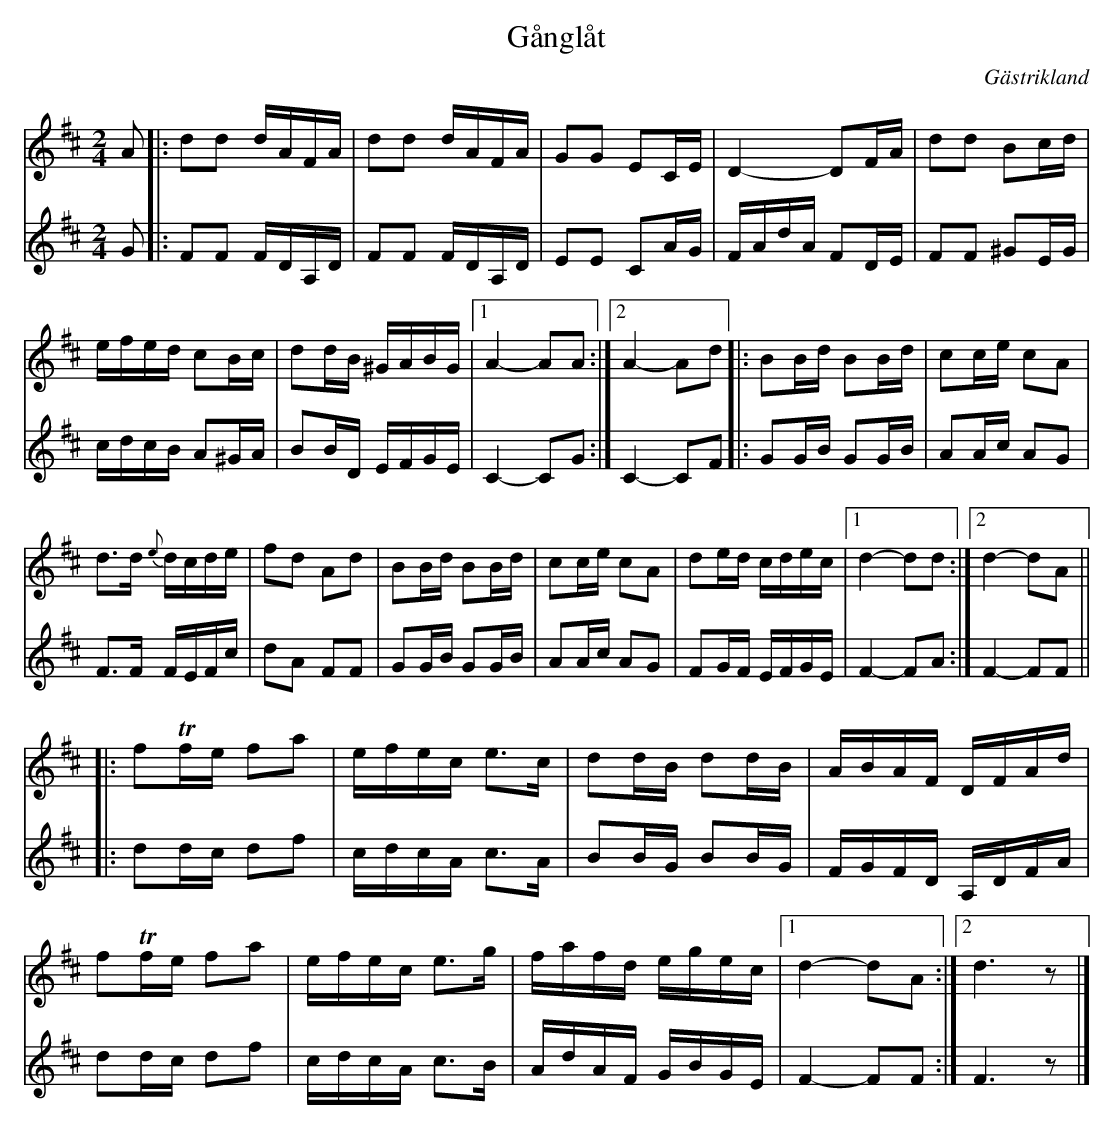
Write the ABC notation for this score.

X:1
T:Gånglåt
M:2/4
L:1/16
O:Gästrikland
K:D
V:1
A2 |: d2d2 dAFA | d2d2 dAFA | G2G2 E2CE | D4- D2FA | d2d2 B2cd |
efed c2Bc | d2dB ^GABG |1 A4- A2A2 :|2 A4- A2d2 |: B2Bd B2Bd | c2ce c2A2 |
d2>d2 {e}dcde | f2d2 A2d2 | B2Bd B2Bd | c2ce c2A2 | d2ed cdec |1 d4- d2d2 :|2 d4- d2A2 ||
|: f2Tfe f2a2 | efec e2>c2 | d2dB d2dB | ABAF DFAd |
f2Tfe f2a2 | efec e2>g2 | fafd egec |1 d4- d2A2 :|2 d6 z2 |]
V:2
G2 |: F2F2 FDA,D | F2F2 FDA,D | E2E2 C2AG | FAdA F2DE | F2F2 ^G2EG |
cdcB A2^GA | B2BD EFGE | C4- C2G2 :| C4- C2F2 |: G2GB G2GB | A2Ac A2G2 |
F2>F2 FEFc | d2A2 F2F2 | G2GB G2GB | A2Ac A2G2 | F2GF EFGE | F4- F2A2 :| F4- F2F2 ||
|: d2dc d2f2 | cdcA c2>A2 | B2BG B2BG | FGFD A,DFA |
d2dc d2f2 | cdcA c2>B2 | AdAF GBGE | F4- F2F2 :| F6 z2 |]
